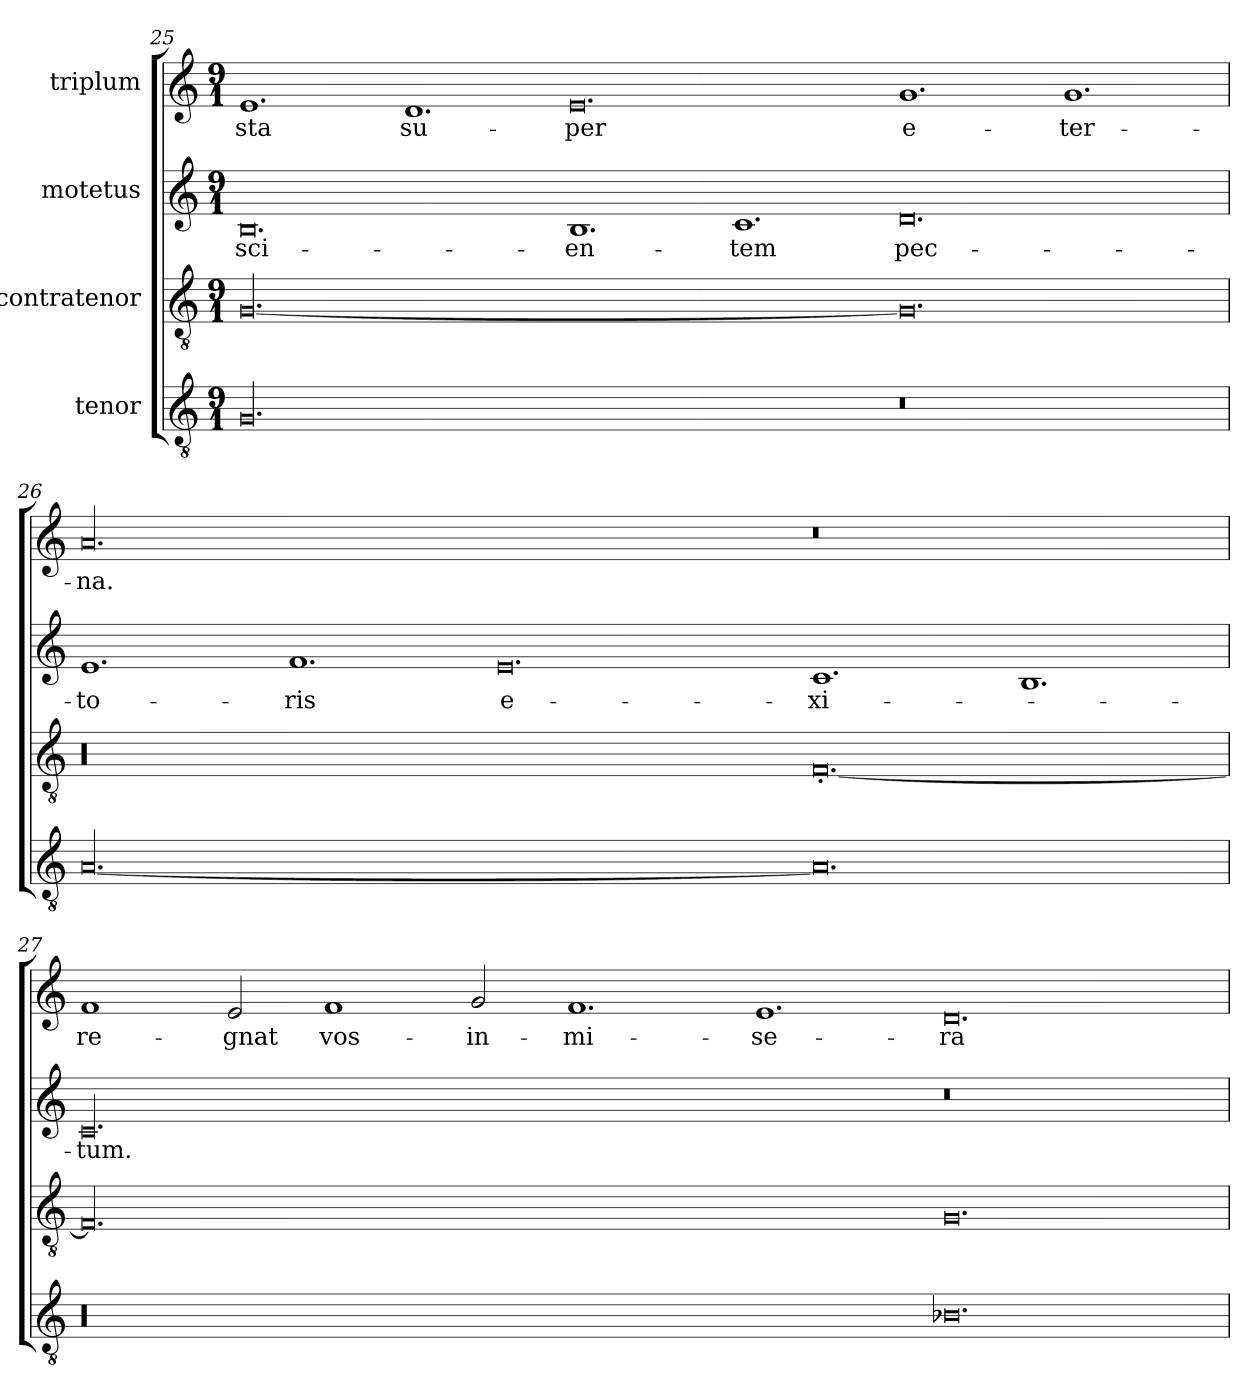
**kern	**kern	**kern	**text	**kern	**text
*part4	*part3	*part2	*part2	*part1	*part1
*staff4	*staff3	*staff2	*staff2	*staff1	*staff1
*I"tenor	*I"contratenor	*I"motetus	*	*I"triplum	*
*clefGv2	*clefGv2	*clefG2	*	*clefG2	*
*k[]	*k[]	*k[]	*	*k[]	*
*C:	*C:	*C:	*	*C:	*
*M9/1	*M9/1	*M9/1	*	*M9/1	*
=25	=25	=25	=25	=25	=25
00.G/	[00.G/	0.B/	-sci-	1.e/	-sta
.	.	.	.	1.d/	su-
.	.	1.B/	-en-	0.e/	-per
.	.	1.c/	-tem	.	.
0.r	0.G/]	0.d/	pec-	1.g/	e-
.	.	.	.	1.g/	-ter-
!!LO:LB:g=z
=26	=26	=26	=26	=26	=26
[00.A/	00.r	1.e/	-to-	00.a/	-na.
.	.	1.f/	-ris	.	.
.	.	0.e/	e-	.	.
0.A/]	[0.F'/	1.c/	-xi-	0.r	.
.	.	1.B/	.	.	.
=27	=27	=27	=27	=27	=27
00.r	00.F/]	00.c/	-tum.	1f/	re-
.	.	.	.	2e/	-gnat
.	.	.	.	1f/	vos-
.	.	.	.	2g/	in-
.	.	.	.	1.f/	mi-
.	.	.	.	1.e/	-se-
0.B-X\	0.G/	0.r	.	0.d/	-ra
=	=	=	=	=	=
*-	*-	*-	*-	*-	*-
